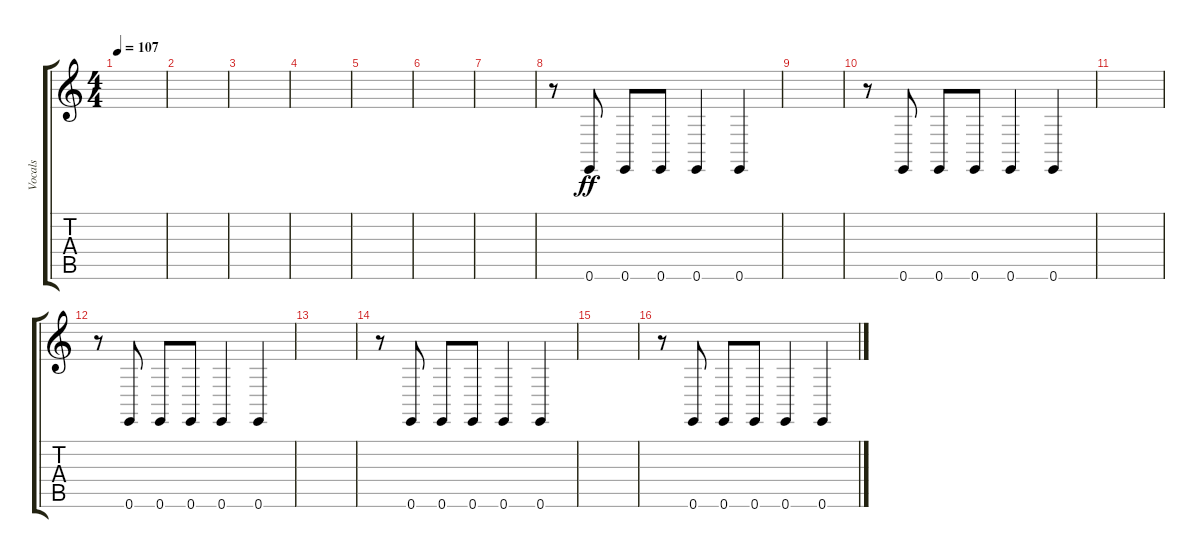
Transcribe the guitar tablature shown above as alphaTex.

\track ("Vocals" "Vocals") {instrument baritonesax}
\staff {score tabs}
\tuning (E4 B3 G3 D3 A2 E2) {hide}
\ts (4 4)
\tempo 107
\clef g2
\ks c
|
|
|
|
|
|
|
r.8 0.6.8{dy ff} 0.6.8 0.6.8 0.6.4 0.6.4 |
|
r.8 0.6.8 0.6.8 0.6.8 0.6.4 0.6.4 |
|
r.8 0.6.8 0.6.8 0.6.8 0.6.4 0.6.4 |
|
r.8 0.6.8 0.6.8 0.6.8 0.6.4 0.6.4 |
|
r.8 0.6.8 0.6.8 0.6.8 0.6.4 0.6.4
